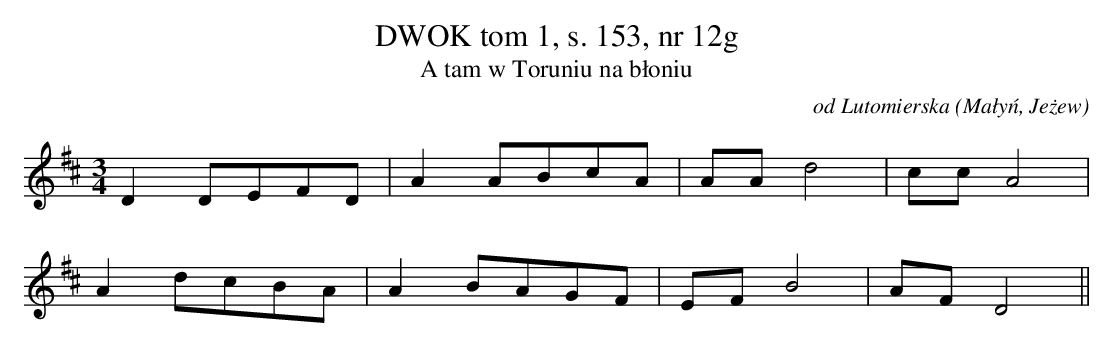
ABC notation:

X:1
T: DWOK tom 1, s. 153, nr 12g
T: A tam w Toruniu na błoniu
O: od Lutomierska (Małyń, Jeżew)
M: 3/4
L: 1/8
K: D
D2DEFD | A2ABcA | AAd4 | ccA4 |
A2dcBA | A2BAGF | EFB4 | AFD4||
